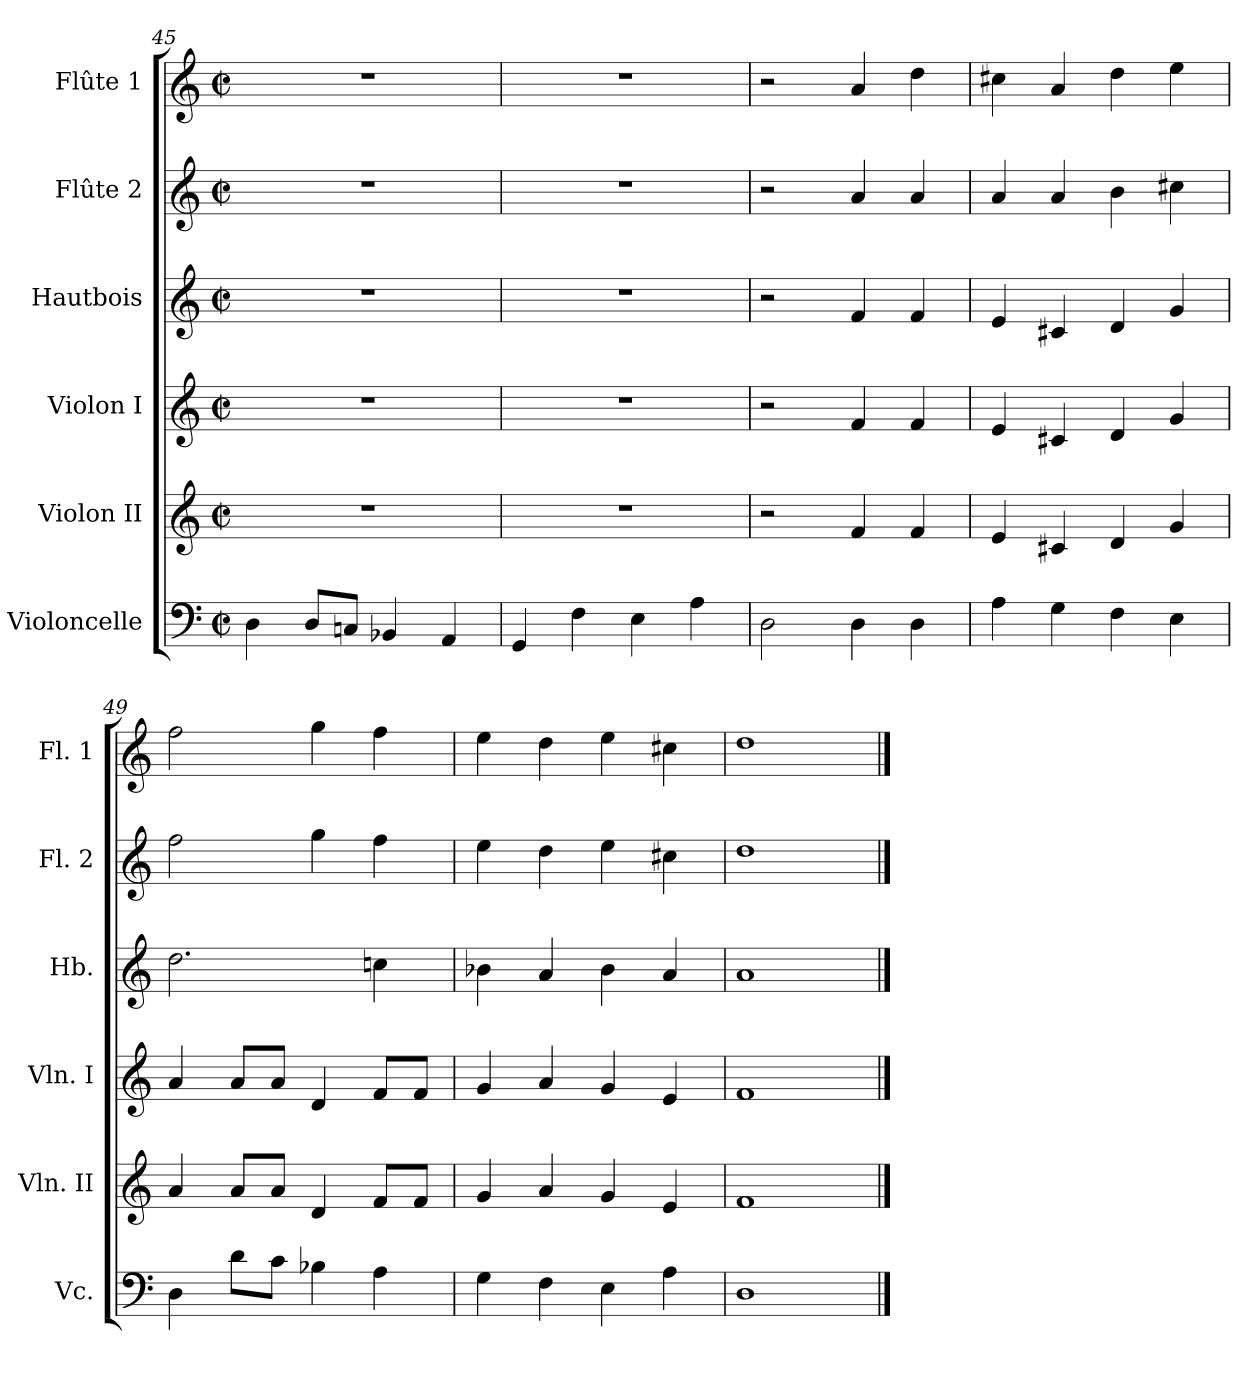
**kern	**kern	**kern	**kern	**kern	**kern
*part6	*part5	*part4	*part3	*part2	*part1
*staff6	*staff5	*staff4	*staff3	*staff2	*staff1
*I"Violoncelle	*I"Violon II	*I"Violon I	*I"Hautbois	*I"Flûte 2	*I"Flûte 1
*I'Vc.	*I'Vln. II	*I'Vln. I	*I'Hb.	*I'Fl. 2	*I'Fl. 1
!!LO:LB:g=z
*clefF4	*clefG2	*clefG2	*clefG2	*clefG2	*clefG2
*k[]	*k[]	*k[]	*k[]	*k[]	*k[]
*C:	*C:	*C:	*C:	*C:	*C:
*M2/2	*M2/2	*M2/2	*M2/2	*M2/2	*M2/2
*met(c|)	*met(c|)	*met(c|)	*met(c|)	*met(c|)	*met(c|)
=45	=45	=45	=45	=45	=45
4D\	1r	1r	1r	1r	1r
8D/L	.	.	.	.	.
8Cn/J	.	.	.	.	.
4BB-X/	.	.	.	.	.
4AA/	.	.	.	.	.
=46	=46	=46	=46	=46	=46
4GG/	1r	1r	1r	1r	1r
4F\	.	.	.	.	.
4E\	.	.	.	.	.
4A\	.	.	.	.	.
=47	=47	=47	=47	=47	=47
2D\	2r	2r	2r	2r	2r
4D\	4f/	4f/	4f/	4a/	4a/
4D\	4f/	4f/	4f/	4a/	4dd\
=48	=48	=48	=48	=48	=48
4A\	4e/	4e/	4e/	4a/	4cc#X\
4G\	4c#X/	4c#X/	4c#X/	4a/	4a/
4F\	4d/	4d/	4d/	4b\	4dd\
4E\	4g/	4g/	4g/	4cc#X\	4ee\
!!LO:PB:g=z
=49	=49	=49	=49	=49	=49
4D\	4a/	4a/	2.dd\	2ff\	2ff\
8d\L	8a/L	8a/L	.	.	.
8c\J	8a/J	8a/J	.	.	.
4B-X\	4d/	4d/	.	4gg\	4gg\
4A\	8f/L	8f/L	4ccn\	4ff\	4ff\
.	8f/J	8f/J	.	.	.
=50	=50	=50	=50	=50	=50
4G\	4g/	4g/	4b-X\	4ee\	4ee\
4F\	4a/	4a/	4a/	4dd\	4dd\
4E\	4g/	4g/	4b-\	4ee\	4ee\
4A\	4e/	4e/	4a/	4cc#X\	4cc#X\
=51	=51	=51	=51	=51	=51
1D	1f	1f	1a	1dd	1dd
==	==	==	==	==	==
*-	*-	*-	*-	*-	*-
